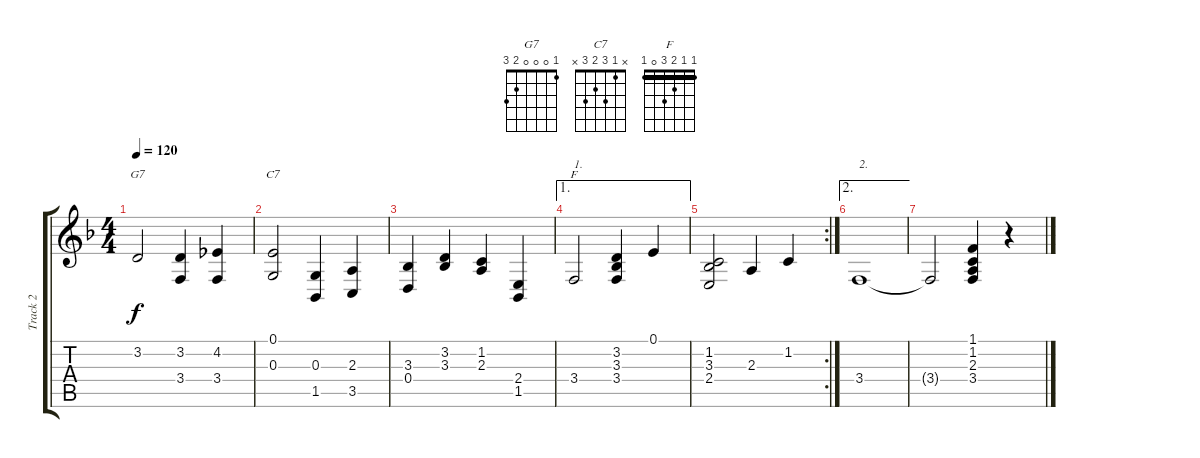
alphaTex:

\track ("Track 2" "Track 2") {instrument choiraahs}
\staff {score tabs}
\tuning (E4 B3 G3 D3 A2 E2) {hide}
\chord ("G7" 1 0 0 0 2 3)
\chord ("C7" x 1 3 2 3 x)
\chord ("F" 1 1 2 3 0 1) {barre 1}
\ts (4 4)
\tempo 120
\clef g2
\ks dminor
3.2.2{ch "G7" dy f} (3.2 3.4).4 (4.2 3.4).4 |
(0.1 0.3).2{ch "C7"} (0.3 1.5).4 (2.3 3.5).4 |
(3.3 0.4).4 (3.2 3.3).4 (1.2 2.3).4 (2.4 1.5).4 |
\ae 1
3.4.2{ch "F" txt "1."} (3.2 3.3 3.4).4 0.1.4 |
\rc 2
(1.2 3.3 2.4).2 2.3.4 1.2.4 |
\ae 2
3.4.1{txt "2."} |
3.4{t}.2 (1.1 1.2 2.3 3.4).4 r.4
